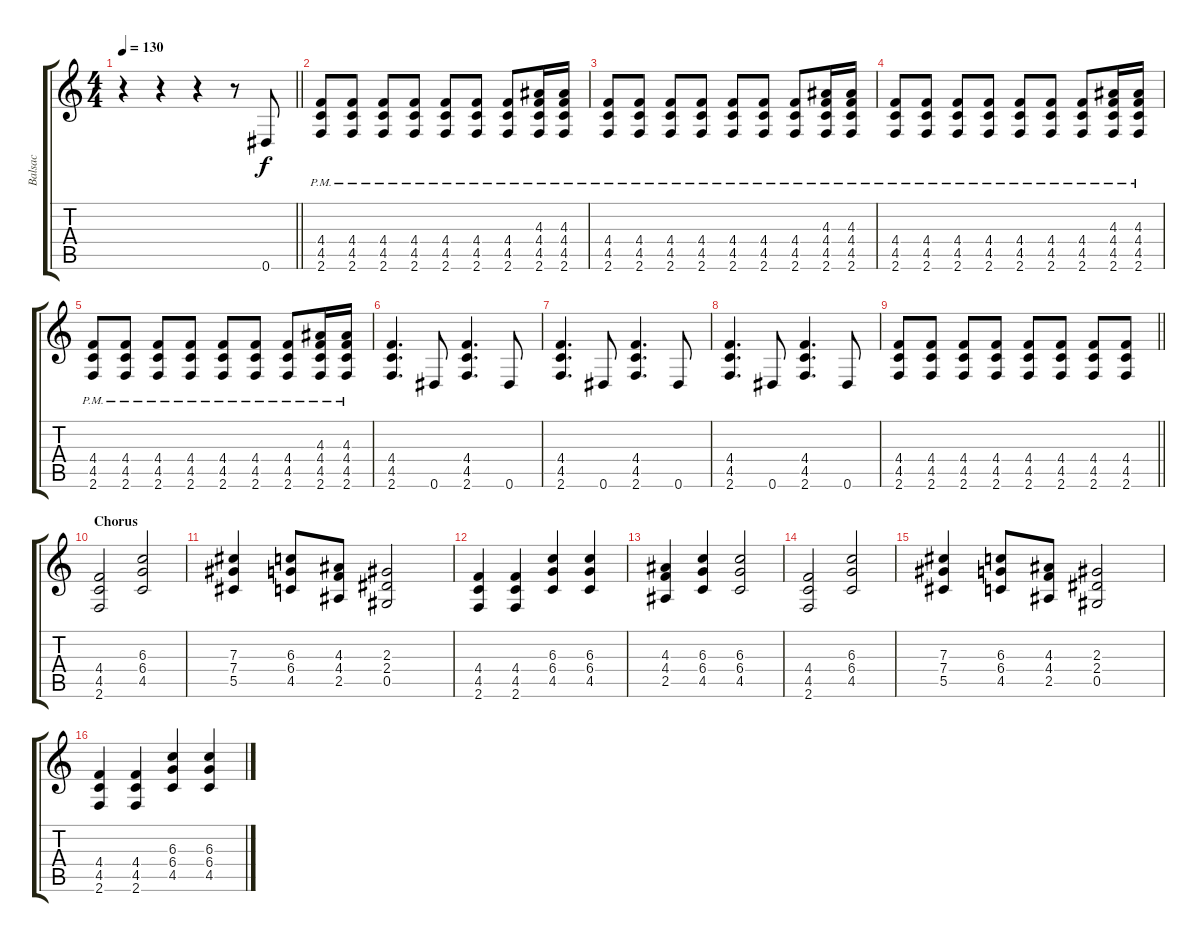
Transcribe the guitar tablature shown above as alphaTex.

\track ("Balsac" "Balsac") {instrument overdrivenguitar}
\staff {score tabs}
\tuning (Eb4 Bb3 Gb3 Db3 Ab2 Eb2) {hide}
\ts (4 4)
\tempo 130
\clef g2
\barLineRight lightlight
\ks c
r.4{dy f} r.4 r.4 r.8 0.6.8 |
(4.4{pm} 4.5{pm} 2.6{pm}).8 (4.4{pm} 4.5{pm} 2.6{pm}).8 (4.4{pm} 4.5{pm} 2.6{pm}).8 (4.4{pm} 4.5{pm} 2.6{pm}).8 (4.4{pm} 4.5{pm} 2.6{pm}).8 (4.4{pm} 4.5{pm} 2.6{pm}).8 (4.4{pm} 4.5{pm} 2.6{pm}).8 (4.3 4.4{pm} 4.5{pm} 2.6{pm}).16 (4.3 4.4{pm} 4.5{pm} 2.6{pm}).16 |
(4.4{pm} 4.5{pm} 2.6{pm}).8 (4.4{pm} 4.5{pm} 2.6{pm}).8 (4.4{pm} 4.5{pm} 2.6{pm}).8 (4.4{pm} 4.5{pm} 2.6{pm}).8 (4.4{pm} 4.5{pm} 2.6{pm}).8 (4.4{pm} 4.5{pm} 2.6{pm}).8 (4.4{pm} 4.5{pm} 2.6{pm}).8 (4.3 4.4{pm} 4.5{pm} 2.6{pm}).16 (4.3 4.4{pm} 4.5{pm} 2.6{pm}).16 |
(4.4{pm} 4.5{pm} 2.6{pm}).8 (4.4{pm} 4.5{pm} 2.6{pm}).8 (4.4{pm} 4.5{pm} 2.6{pm}).8 (4.4{pm} 4.5{pm} 2.6{pm}).8 (4.4{pm} 4.5{pm} 2.6{pm}).8 (4.4{pm} 4.5{pm} 2.6{pm}).8 (4.4{pm} 4.5{pm} 2.6{pm}).8 (4.3 4.4{pm} 4.5{pm} 2.6{pm}).16 (4.3 4.4{pm} 4.5{pm} 2.6{pm}).16 |
(4.4{pm} 4.5{pm} 2.6{pm}).8 (4.4{pm} 4.5{pm} 2.6{pm}).8 (4.4{pm} 4.5{pm} 2.6{pm}).8 (4.4{pm} 4.5{pm} 2.6{pm}).8 (4.4{pm} 4.5{pm} 2.6{pm}).8 (4.4{pm} 4.5{pm} 2.6{pm}).8 (4.4{pm} 4.5{pm} 2.6{pm}).8 (4.3 4.4{pm} 4.5{pm} 2.6{pm}).16 (4.3 4.4{pm} 4.5{pm} 2.6{pm}).16 |
(4.4 4.5 2.6).4{d} 0.6.8 (4.4 4.5 2.6).4{d} 0.6.8 |
(4.4 4.5 2.6).4{d} 0.6.8 (4.4 4.5 2.6).4{d} 0.6.8 |
(4.4 4.5 2.6).4{d} 0.6.8 (4.4 4.5 2.6).4{d} 0.6.8 |
\barLineRight lightlight
(4.4 4.5 2.6).8 (4.4 4.5 2.6).8 (4.4 4.5 2.6).8 (4.4 4.5 2.6).8 (4.4 4.5 2.6).8 (4.4 4.5 2.6).8 (4.4 4.5 2.6).8 (4.4 4.5 2.6).8 |
\section ("" "Chorus")
(4.4 4.5 2.6).2 (6.3 6.4 4.5).2 |
(7.3 7.4 5.5).4 (6.3 6.4 4.5).8 (4.3 4.4 2.5).8 (2.3 2.4 0.5).2 |
(4.4 4.5 2.6).4 (4.4 4.5 2.6).4 (6.3 6.4 4.5).4 (6.3 6.4 4.5).4 |
(4.3 4.4 2.5).4 (6.3 6.4 4.5).4 (6.3 6.4 4.5).2 |
(4.4 4.5 2.6).2 (6.3 6.4 4.5).2 |
(7.3 7.4 5.5).4 (6.3 6.4 4.5).8 (4.3 4.4 2.5).8 (2.3 2.4 0.5).2 |
(4.4 4.5 2.6).4 (4.4 4.5 2.6).4 (6.3 6.4 4.5).4 (6.3 6.4 4.5).4
